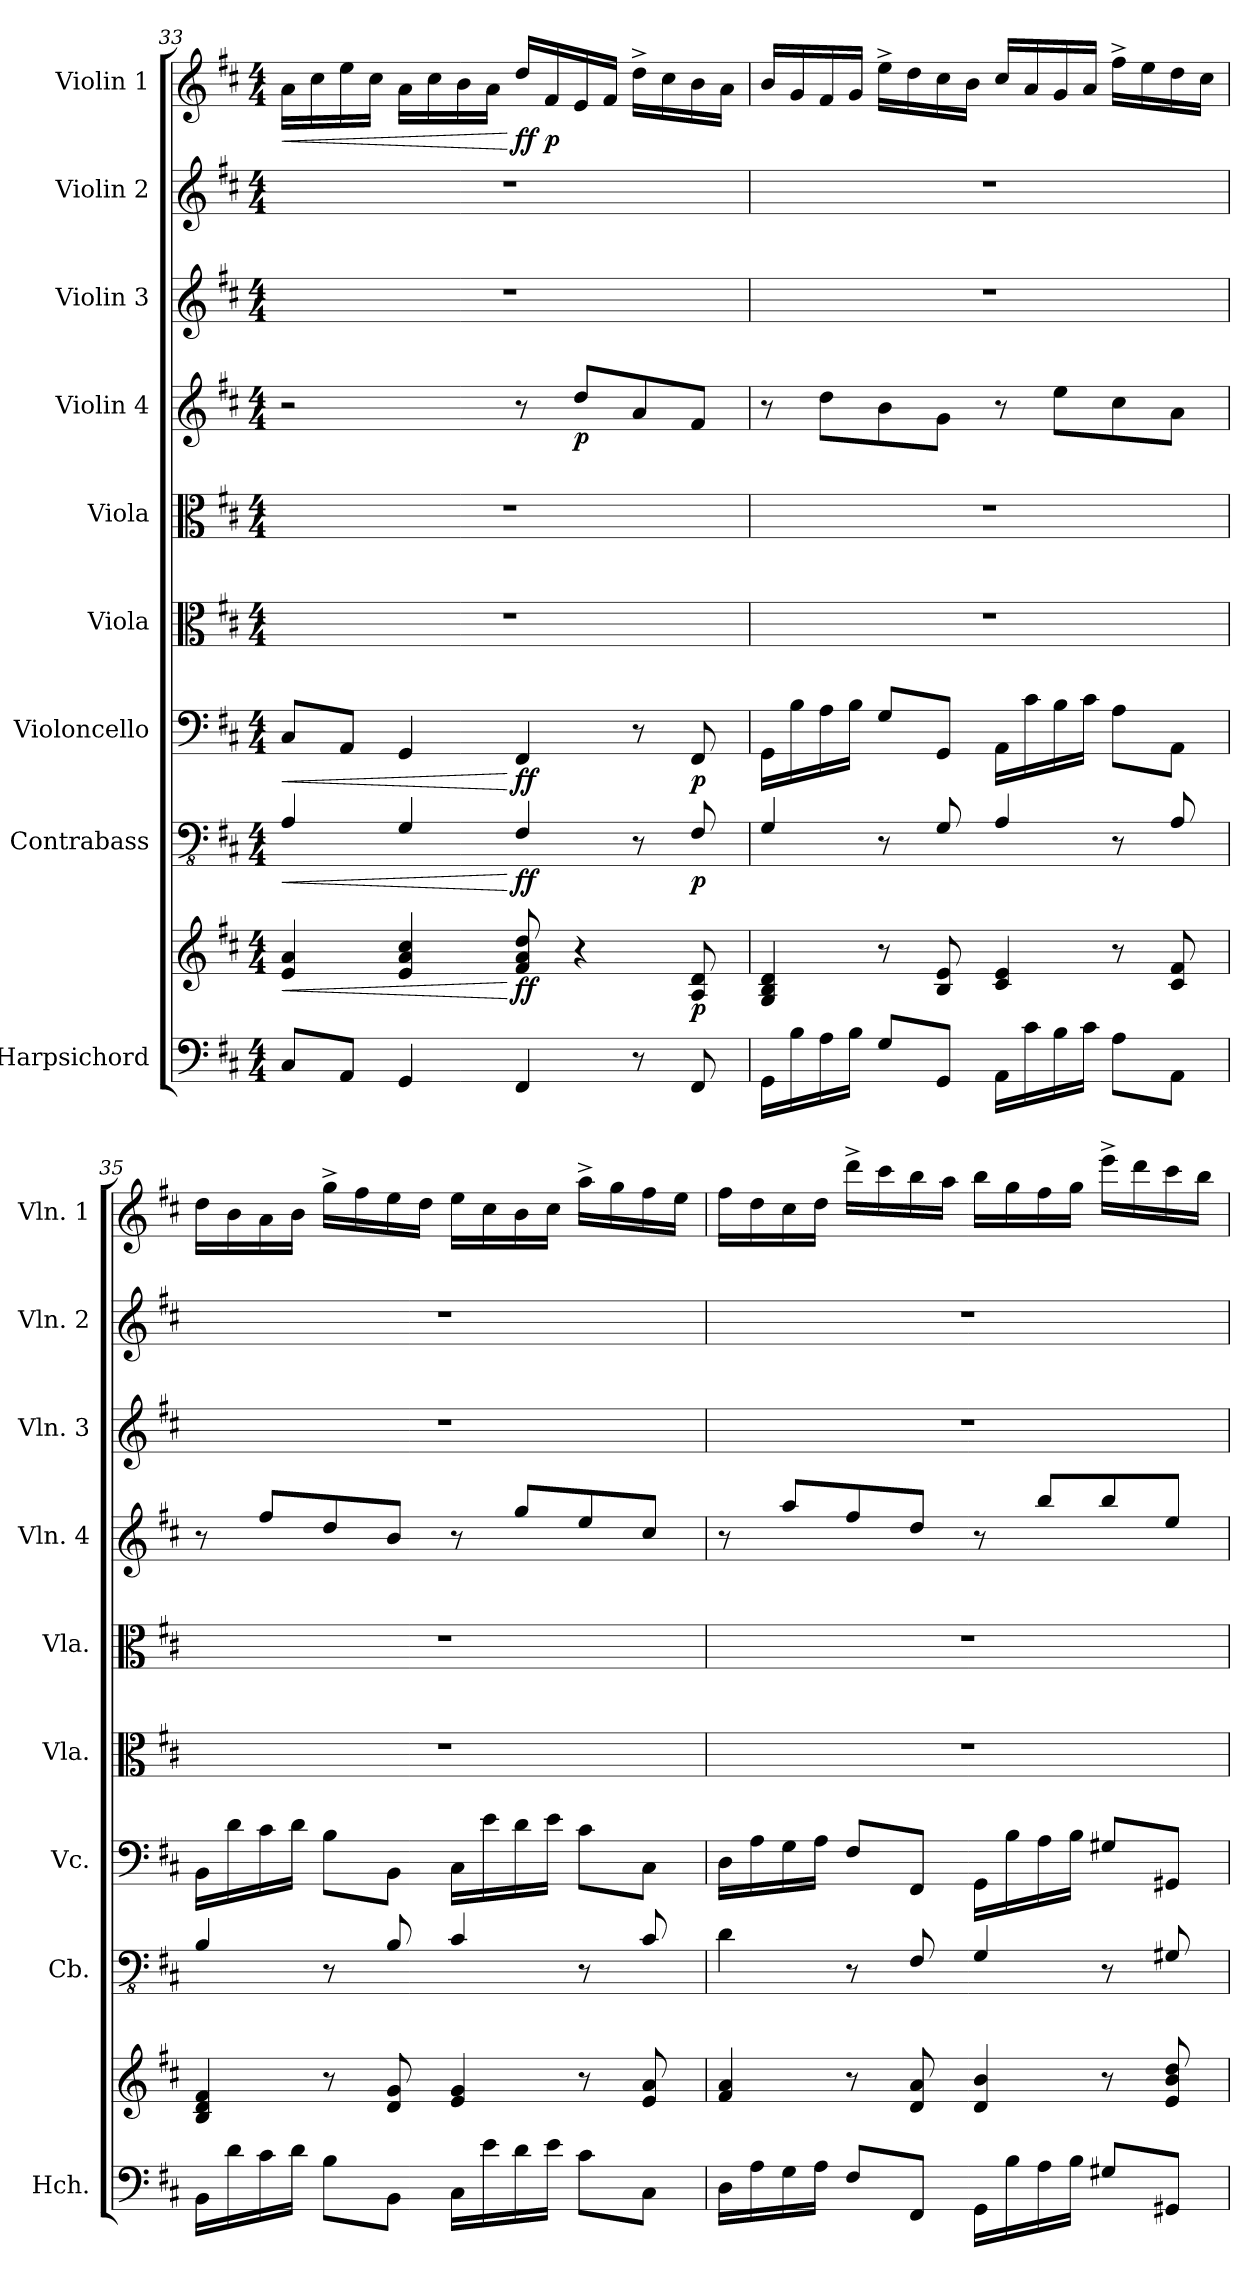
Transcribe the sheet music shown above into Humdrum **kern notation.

**kern	**kern	**dynam	**kern	**dynam	**kern	**dynam	**kern	**kern	**kern	**dynam	**kern	**kern	**kern	**dynam
*part9	*part9	*part9	*part8	*part8	*part7	*part7	*part6	*part5	*part4	*part4	*part3	*part2	*part1	*part1
*staff10	*staff9	*staff9/10	*staff8	*staff8	*staff7	*staff7	*staff6	*staff5	*staff4	*staff4	*staff3	*staff2	*staff1	*staff1
*I"Harpsichord	*	*	*I"Contrabass	*	*I"Violoncello	*	*I"Viola	*I"Viola	*I"Violin 4	*	*I"Violin 3	*I"Violin 2	*I"Violin 1	*
*I'Hch.	*	*	*I'Cb.	*	*I'Vc.	*	*I'Vla.	*I'Vla.	*I'Vln. 4	*	*I'Vln. 3	*I'Vln. 2	*I'Vln. 1	*
!!LO:PB:g=z
*clefF4	*clefG2	*	*clefFv4	*	*clefF4	*	*clefC3	*clefC3	*clefG2	*	*clefG2	*clefG2	*clefG2	*
*	*	*	*ITrd7c12	*	*	*	*	*	*	*	*	*	*	*
*k[f#c#]	*k[f#c#]	*	*k[f#c#]	*	*k[f#c#]	*	*k[f#c#]	*k[f#c#]	*k[f#c#]	*	*k[f#c#]	*k[f#c#]	*k[f#c#]	*
*M4/4	*M4/4	*	*M4/4	*	*M4/4	*	*M4/4	*M4/4	*M4/4	*	*M4/4	*M4/4	*M4/4	*
=33	=33	=33	=33	=33	=33	=33	=33	=33	=33	=33	=33	=33	=33	=33
!	!	!LO:HP:b	!	!LO:HP:b	!	!LO:HP:b	!	!	!	!	!	!	!	!LO:HP:b
8C#/L	4e/ 4a/	<	4AAA/	<	8C#/L	<	1r	1r	2r	.	1r	1r	16a\LL	<
.	.	.	.	.	.	.	.	.	.	.	.	.	16cc#\	.
8AA/J	.	.	.	.	8AA/J	.	.	.	.	.	.	.	16ee\	.
.	.	.	.	.	.	.	.	.	.	.	.	.	16cc#\JJ	.
4GG/	4e/ 4a/ 4cc#/	.	4GGG/	.	4GG/	.	.	.	.	.	.	.	16a\LL	.
.	.	.	.	.	.	.	.	.	.	.	.	.	16cc#\	.
.	.	.	.	.	.	.	.	.	.	.	.	.	16b\	.
.	.	.	.	.	.	.	.	.	.	.	.	.	16a\JJ	.
!	!	!LO:DY:n=1:b	!	!LO:DY:n=1:b	!	!LO:DY:n=1:b	!	!	!	!	!	!	!	!LO:DY:n=1:b
4FF#/	8f#/ 8a/ 8dd/	[ ff	4FFF#/	[ ff	4FF#/	[ ff	.	.	8r	.	.	.	16dd/LL	[ ff
!	!	!	!	!	!	!	!	!	!	!	!	!	!	!LO:DY:n=2:b
.	.	.	.	.	.	.	.	.	.	.	.	.	16f#/	p
!	!	!	!	!	!	!	!	!	!	!LO:DY:b	!	!	!	!
.	4r	.	.	.	.	.	.	.	8dd/L	p	.	.	16e/	.
.	.	.	.	.	.	.	.	.	.	.	.	.	16f#/JJ	.
8r	.	.	8r	.	8r	.	.	.	8a/	.	.	.	16dd^\LL	.
.	.	.	.	.	.	.	.	.	.	.	.	.	16cc#\	.
!	!	!LO:DY:n=2:b	!	!LO:DY:n=2:b	!	!LO:DY:n=2:b	!	!	!	!	!	!	!	!
8FF#/	8A/ 8d/	p	8FFF#/	p	8FF#/	p	.	.	8f#/J	.	.	.	16b\	.
.	.	.	.	.	.	.	.	.	.	.	.	.	16a\JJ	.
=34	=34	=34	=34	=34	=34	=34	=34	=34	=34	=34	=34	=34	=34	=34
16GG\LL	4G/ 4B/ 4d/	.	4GGG/	.	16GG\LL	.	1r	1r	8r	.	1r	1r	16b/LL	.
16B\	.	.	.	.	16B\	.	.	.	.	.	.	.	16g/	.
16A\	.	.	.	.	16A\	.	.	.	8dd\L	.	.	.	16f#/	.
16B\JJ	.	.	.	.	16B\JJ	.	.	.	.	.	.	.	16g/JJ	.
8G/L	8r	.	8r	.	8G/L	.	.	.	8b\	.	.	.	16ee^\LL	.
.	.	.	.	.	.	.	.	.	.	.	.	.	16dd\	.
8GG/J	8B/ 8e/	.	8GGG/	.	8GG/J	.	.	.	8g\J	.	.	.	16cc#\	.
.	.	.	.	.	.	.	.	.	.	.	.	.	16b\JJ	.
16AA\LL	4c#/ 4e/	.	4AAA/	.	16AA\LL	.	.	.	8r	.	.	.	16cc#/LL	.
16c#\	.	.	.	.	16c#\	.	.	.	.	.	.	.	16a/	.
16B\	.	.	.	.	16B\	.	.	.	8ee\L	.	.	.	16g/	.
16c#\JJ	.	.	.	.	16c#\JJ	.	.	.	.	.	.	.	16a/JJ	.
8A\L	8r	.	8r	.	8A\L	.	.	.	8cc#\	.	.	.	16ff#^\LL	.
.	.	.	.	.	.	.	.	.	.	.	.	.	16ee\	.
8AA\J	8c#/ 8f#/	.	8AAA/	.	8AA\J	.	.	.	8a\J	.	.	.	16dd\	.
.	.	.	.	.	.	.	.	.	.	.	.	.	16cc#\JJ	.
!!LO:PB:g=z
=35	=35	=35	=35	=35	=35	=35	=35	=35	=35	=35	=35	=35	=35	=35
16BB\LL	4B/ 4d/ 4f#/	.	4BBB/	.	16BB\LL	.	1r	1r	8r	.	1r	1r	16dd\LL	.
16d\	.	.	.	.	16d\	.	.	.	.	.	.	.	16b\	.
16c#\	.	.	.	.	16c#\	.	.	.	8ff#/L	.	.	.	16a\	.
16d\JJ	.	.	.	.	16d\JJ	.	.	.	.	.	.	.	16b\JJ	.
8B\L	8r	.	8r	.	8B\L	.	.	.	8dd/	.	.	.	16gg^\LL	.
.	.	.	.	.	.	.	.	.	.	.	.	.	16ff#\	.
8BB\J	8d/ 8g/	.	8BBB/	.	8BB\J	.	.	.	8b/J	.	.	.	16ee\	.
.	.	.	.	.	.	.	.	.	.	.	.	.	16dd\JJ	.
16C#\LL	4e/ 4g/	.	4CC#/	.	16C#\LL	.	.	.	8r	.	.	.	16ee\LL	.
16e\	.	.	.	.	16e\	.	.	.	.	.	.	.	16cc#\	.
16d\	.	.	.	.	16d\	.	.	.	8gg/L	.	.	.	16b\	.
16e\JJ	.	.	.	.	16e\JJ	.	.	.	.	.	.	.	16cc#\JJ	.
8c#\L	8r	.	8r	.	8c#\L	.	.	.	8ee/	.	.	.	16aa^\LL	.
.	.	.	.	.	.	.	.	.	.	.	.	.	16gg\	.
8C#\J	8e/ 8a/	.	8CC#/	.	8C#\J	.	.	.	8cc#/J	.	.	.	16ff#\	.
.	.	.	.	.	.	.	.	.	.	.	.	.	16ee\JJ	.
=36	=36	=36	=36	=36	=36	=36	=36	=36	=36	=36	=36	=36	=36	=36
16D\LL	4f#/ 4a/	.	4DD\	.	16D\LL	.	1r	1r	8r	.	1r	1r	16ff#\LL	.
16A\	.	.	.	.	16A\	.	.	.	.	.	.	.	16dd\	.
16G\	.	.	.	.	16G\	.	.	.	8aa/L	.	.	.	16cc#\	.
16A\JJ	.	.	.	.	16A\JJ	.	.	.	.	.	.	.	16dd\JJ	.
8F#/L	8r	.	8r	.	8F#/L	.	.	.	8ff#/	.	.	.	16ddd^\LL	.
.	.	.	.	.	.	.	.	.	.	.	.	.	16ccc#\	.
8FF#/J	8d/ 8a/	.	8FFF#/	.	8FF#/J	.	.	.	8dd/J	.	.	.	16bb\	.
.	.	.	.	.	.	.	.	.	.	.	.	.	16aa\JJ	.
16GG\LL	4d/ 4b/	.	4GGG/	.	16GG\LL	.	.	.	8r	.	.	.	16bb\LL	.
16B\	.	.	.	.	16B\	.	.	.	.	.	.	.	16gg\	.
16A\	.	.	.	.	16A\	.	.	.	8bb/L	.	.	.	16ff#\	.
16B\JJ	.	.	.	.	16B\JJ	.	.	.	.	.	.	.	16gg\JJ	.
8G#X/L	8r	.	8r	.	8G#X/L	.	.	.	8bb/	.	.	.	16eee^\LL	.
.	.	.	.	.	.	.	.	.	.	.	.	.	16ddd\	.
8GG#X/J	8e/ 8b/ 8dd/	.	8GGG#X/	.	8GG#X/J	.	.	.	8ee/J	.	.	.	16ccc#\	.
.	.	.	.	.	.	.	.	.	.	.	.	.	16bb\JJ	.
=	=	=	=	=	=	=	=	=	=	=	=	=	=	=
*-	*-	*-	*-	*-	*-	*-	*-	*-	*-	*-	*-	*-	*-	*-
